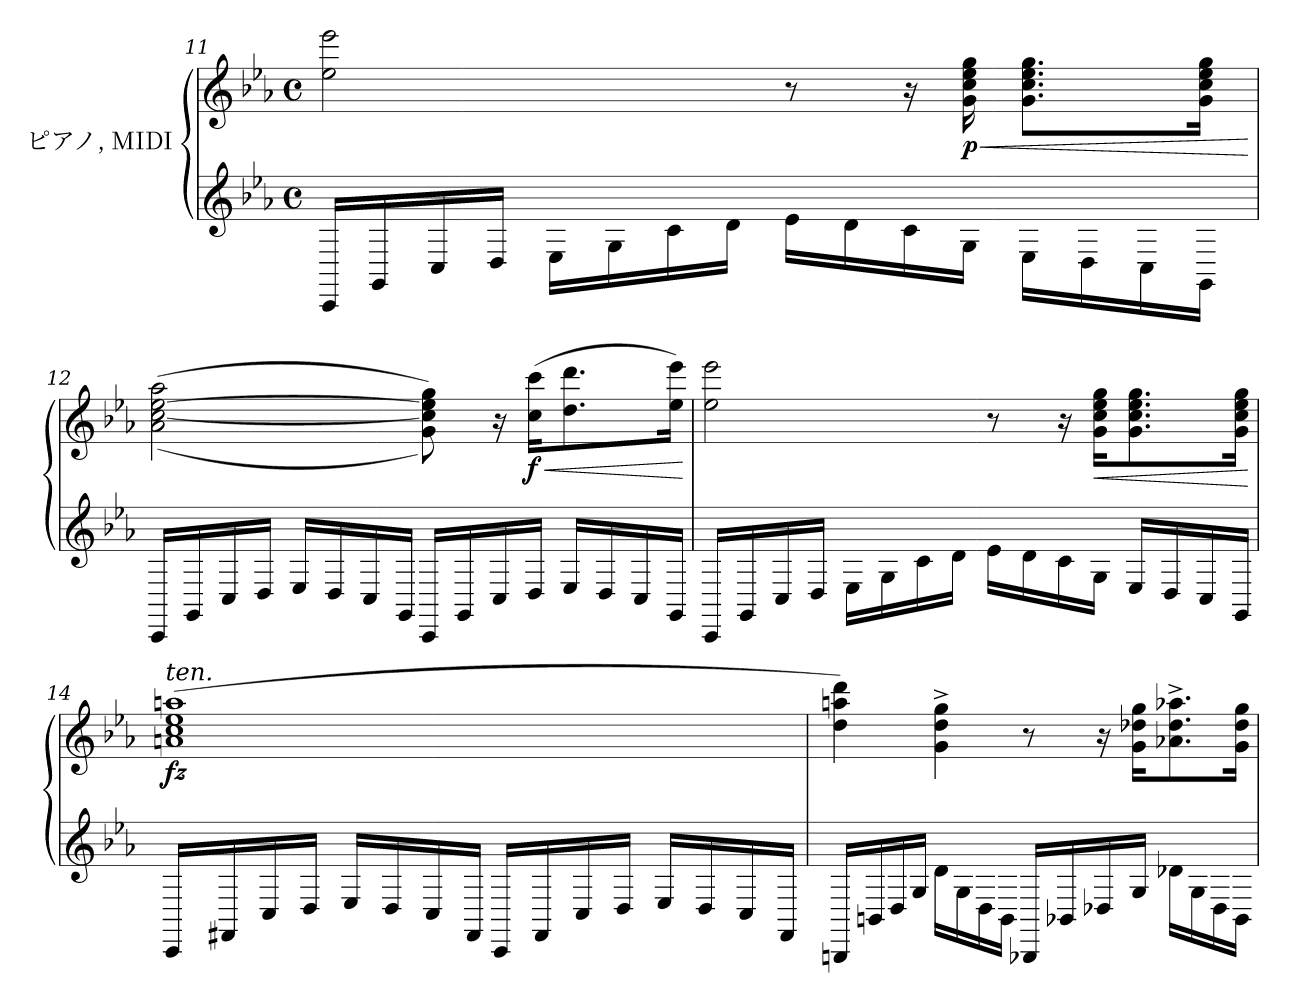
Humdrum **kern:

**kern	**kern	**dynam
*part1	*part1	*part1
*staff2	*staff1	*staff1/2
*I"ピアノ, MIDI	*	*
*clefG2	*clefG2	*
*k[b-e-a-]	*k[b-e-a-]	*
*M4/4	*M4/4	*
*met(c)	*met(c)	*
*MM158	*MM158	*
=11	=11	=11
*^	*	*
*	*^	*	*
16CC/LL	16..CCyy	16ryy	2ee-\ 2eee-\	.
16GG/	.	16..GGyy	.	.
.	64ryy	.	.	.
16C/	16..Cyy	.	.	.
.	.	64ryy	.	.
*	*	*	*MM154	*
16D/JJ	.	16..Dyy	.	.
.	64ryy	.	.	.
*	*	*	*MM160	*
16E-\LL	16..E-yy	.	.	.
.	.	64ryy	.	.
16G\	.	16..Gyy	.	.
.	64ryy	.	.	.
16c\	16..cyy	.	.	.
.	.	64ryy	.	.
*	*	*	*MM154	*
16d\JJ	.	16..dyy	.	.
.	64ryy	.	.	.
*	*	*	*MM159	*
16e-\LL	16..e-yy	.	8r	.
.	.	64ryy	.	.
16d\	.	16..dyy	.	.
.	64ryy	.	.	.
*	*	*	*MM123	*
16c\	16..cyy	.	16r	.
.	.	64ryy	.	.
*	*	*	*MM108	*
!	!	!	!	!LO:HP:b
!	!	!	!	!LO:DY:n=1:b
16G\JJ	.	16..Gyy	16g\ 16cc\ 16ee-\ 16gg\	< p
.	64ryy	.	.	.
*	*	*	*MM123	*
16E-\LL	16..E-yy	.	8.g\ 8.cc\ 8.ee-\ 8.gg\L	.
.	.	64ryy	.	.
16D\	.	16..Dyy	.	.
.	64ryy	.	.	.
*	*	*	*MM108	*
16C\	16..Cyy	.	.	.
.	.	64ryy	.	.
*	*	*	*MM113	*
16GG\JJ	.	16GGyy	16g\ 16cc\ 16ee-\ 16gg\Jk	.
.	64ryy	.	.	.
*v	*v	*v	*	*
.	.	[
=12	=12	=12
*	*MM130	*
*^	*	*
*	*^	*	*
16CC/LL	16..CCyy	16ryy	(<(>2a-\ [2cc\ [2ee-\ 2aa-\	.
*	*	*	*MM157	*
16GG/	.	16..GGyy	.	.
.	64ryy	.	.	.
16C/	16..Cyy	.	.	.
.	.	64ryy	.	.
*	*	*	*MM153	*
16D/JJ	.	16..Dyy	.	.
.	64ryy	.	.	.
*	*	*	*MM157	*
16E-/LL	16..E-yy	.	.	.
.	.	64ryy	.	.
16D/	.	16..Dyy	.	.
.	64ryy	.	.	.
*	*	*	*MM138	*
16C/	16..Cyy	.	.	.
.	.	64ryy	.	.
*	*	*	*MM130	*
16GG/JJ	.	16GGyy	.	.
.	64ryy	.	.	.
*	*	*	*MM156	*
16CC/LL	16..CCyy	16ryy	8g\ 8cc\] 8ee-\] 8gg\))	.
16GG/	.	16..GGyy	.	.
.	64ryy	.	.	.
*	*	*	*MM106	*
16C/	16..Cyy	.	16r	.
.	.	64ryy	.	.
!	!	!	!	!LO:HP:b
!	!	!	!	!LO:DY:n=1:b
16D/JJ	.	16..Dyy	(>16cc\ 16ccc\KL	< f
.	64ryy	.	.	.
*	*	*	*MM114	*
16E-/LL	16..E-yy	.	8.dd\ 8.ddd\	.
.	.	64ryy	.	.
16D/	.	16..Dyy	.	.
.	64ryy	.	.	.
*	*	*	*MM103	*
16C/	16..Cyy	.	.	.
.	.	64ryy	.	.
*	*	*	*MM110	*
16GG/JJ	.	16GGyy	16ee-\ 16eee-\Jk)	.
.	64ryy	.	.	.
*v	*v	*v	*	*
.	.	[
!!LO:LB:g=z
=13	=13	=13
*	*MM155	*
*^	*	*
*	*^	*	*
16CC/LL	16..CCyy	16ryy	2ee-\ 2eee-\	.
16GG/	.	16..GGyy	.	.
.	64ryy	.	.	.
*	*	*	*MM160	*
16C/	16..Cyy	.	.	.
.	.	64ryy	.	.
*	*	*	*MM155	*
16D/JJ	.	16..Dyy	.	.
.	64ryy	.	.	.
*	*	*	*MM161	*
16E-\LL	16..E-yy	.	.	.
.	.	64ryy	.	.
16G\	.	16..Gyy	.	.
.	64ryy	.	.	.
16c\	16..cyy	.	.	.
.	.	64ryy	.	.
*	*	*	*MM155	*
16d\JJ	.	16..dyy	.	.
.	64ryy	.	.	.
*	*	*	*MM159	*
16e-\LL	16..e-yy	.	8r	.
.	.	64ryy	.	.
16d\	.	16..dyy	.	.
.	64ryy	.	.	.
*	*	*	*MM112	*
16c\	16..cyy	.	16r	.
.	.	64ryy	.	.
*	*	*	*MM121	*
!	!	!	!	!LO:HP:b
16G\JJ	.	16..Gyy	16g\ 16cc\ 16ee-\ 16gg\KL	<
.	64ryy	.	.	.
*	*	*	*MM127	*
16E-/LL	16..E-yy	.	8.g\ 8.cc\ 8.ee-\ 8.gg\	.
.	.	64ryy	.	.
16D/	.	16..Dyy	.	.
.	64ryy	.	.	.
*	*	*	*MM109	*
16C/	16..Cyy	.	.	.
.	.	64ryy	.	.
*	*	*	*MM130	*
16GG/JJ	.	16GGyy	16g\ 16cc\ 16ee-\ 16gg\Jk	.
.	64ryy	.	.	.
*v	*v	*v	*	*
.	.	[
=14	=14	=14
*	*MM140	*
*^	*	*
*	*^	*	*
!	!	!	!LO:TX:i:t=ten.	!
!	!	!	!	!LO:DY:b
16CC/LL	16..CCyy	16ryy	(>1an 1cc 1ee- 1aan	fz
*	*	*	*MM158	*
16FF#X/	.	16..FF#yy	.	.
.	64ryy	.	.	.
16C/	16..Cyy	.	.	.
.	.	64ryy	.	.
*	*	*	*MM154	*
16D/JJ	.	16..Dyy	.	.
.	64ryy	.	.	.
*	*	*	*MM159	*
16E-/LL	16..E-yy	.	.	.
.	.	64ryy	.	.
16D/	.	16..Dyy	.	.
.	64ryy	.	.	.
16C/	16..Cyy	.	.	.
.	.	64ryy	.	.
*	*	*	*MM153	*
16FF#/JJ	.	16FF#yy	.	.
.	64ryy	.	.	.
*	*	*	*MM158	*
16CC/LL	16..CCyy	16ryy	.	.
16FF#/	.	16..FF#yy	.	.
.	64ryy	.	.	.
16C/	16..Cyy	.	.	.
.	.	64ryy	.	.
*	*	*	*MM155	*
16D/JJ	.	16..Dyy	.	.
.	64ryy	.	.	.
*	*	*	*MM157	*
16E-/LL	16..E-yy	.	.	.
.	.	64ryy	.	.
16D/	.	16..Dyy	.	.
.	64ryy	.	.	.
*	*	*	*MM122	*
16C/	16..Cyy	.	.	.
.	.	64ryy	.	.
*	*	*	*MM93	*
16FF#/JJ	.	16FF#yy	.	.
.	64ryy	.	.	.
*v	*v	*v	*	*
=15	=15	=15
*	*MM107	*
16BBBn/LL	4dd\ 4aan\ 4ddd\)	.
*	*MM125	*
16BBn/	.	.
16D/	.	.
16G/JJ	.	.
*	*MM133	*
16d\LL	4g\^ 4dd\^ 4gg\^	.
16G\	.	.
16D\	.	.
16BB\JJ	.	.
16BBB-X/LL	8r	.
16BB-X/	.	.
*	*MM120	*
16D-X/	16r	.
*	*MM118	*
16G/JJ	16g\ 16dd-X\ 16gg\KL	.
*	*MM136	*
16d-X\LL	8.a-X\^ 8.dd-\^ 8.aa-X\^	.
16G\	.	.
*	*MM100	*
16D-\	.	.
*	*MM128	*
16BB-\JJ	16g\ 16dd-\ 16gg\Jk	.
=	=	=
*-	*-	*-
